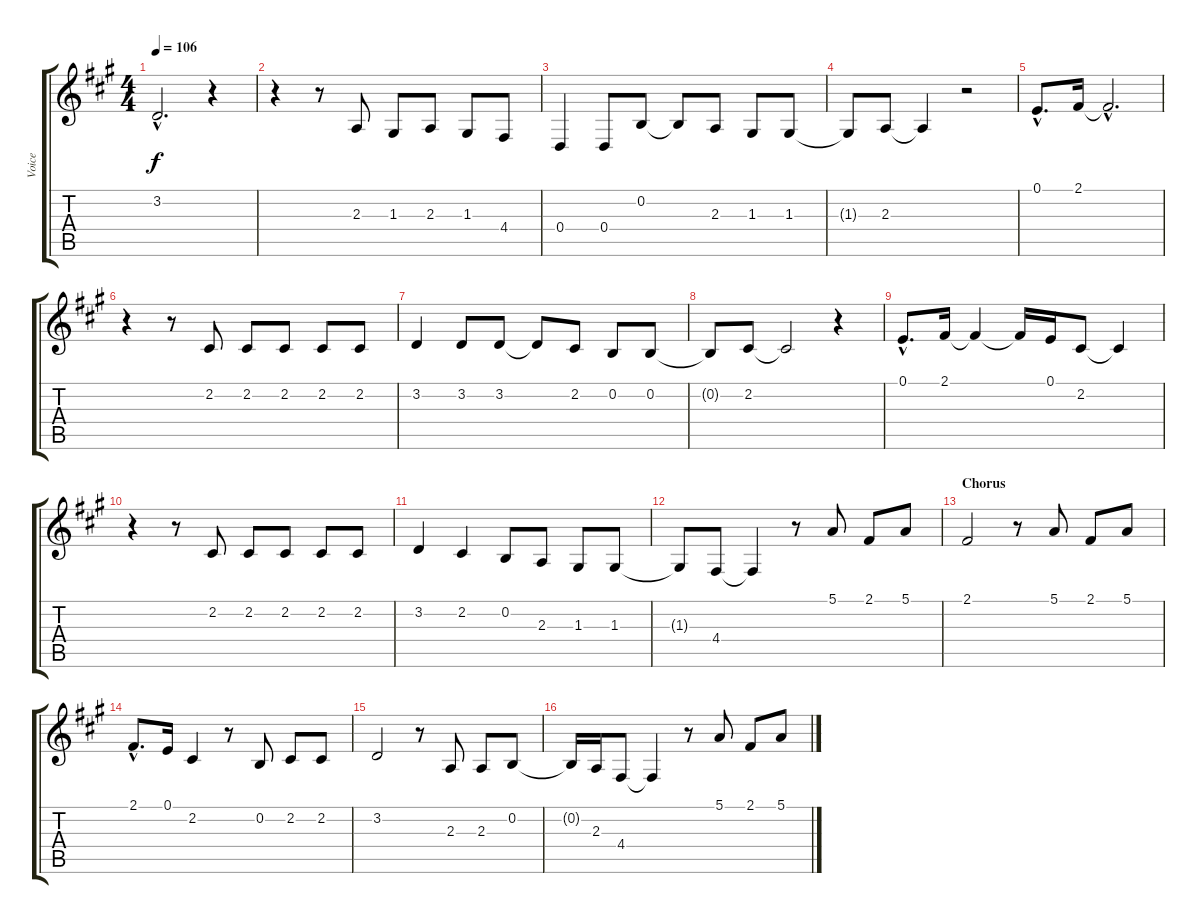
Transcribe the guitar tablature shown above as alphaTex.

\track ("Voice" "Voice") {instrument lead5charang}
\staff {score tabs}
\tuning (E4 B3 G3 D3 A2 E2) {hide}
\ts (4 4)
\tempo 106
\clef g2
\ks a
3.2{hac}.2{d dy f} r.4 |
r.4 r.8 2.3.8 1.3.8 2.3.8 1.3.8 4.4.8 |
0.4.4 0.4.8 0.2.8 0.2{t}.8 2.3.8 1.3.8 1.3.8 |
1.3{t}.8 2.3.8 2.3{t}.4 r.2 |
0.1{hac}.8{d} 2.1.16 2.1{hac t}.2{d} |
r.4 r.8 2.2.8 2.2.8 2.2.8 2.2.8 2.2.8 |
3.2.4 3.2.8 3.2.8 3.2{t}.8 2.2.8 0.2.8 0.2.8 |
0.2{t}.8 2.2.8 2.2{t}.2 r.4 |
0.1{hac}.8{d} 2.1.16 2.1{t}.4 2.1{t}.16 0.1.16 2.2.8 2.2{t}.4 |
r.4 r.8 2.2.8 2.2.8 2.2.8 2.2.8 2.2.8 |
3.2.4 2.2.4 0.2.8 2.3.8 1.3.8 1.3.8 |
1.3{t}.8 4.4.8 4.4{t}.4 r.8 5.1.8 2.1.8 5.1.8 |
\section ("" "Chorus")
2.1.2 r.8 5.1.8 2.1.8 5.1.8 |
2.1{hac}.8{d} 0.1.16 2.2.4 r.8 0.2.8 2.2.8 2.2.8 |
3.2.2 r.8 2.3.8 2.3.8 0.2.8 |
0.2{t}.16 2.3.16 4.4.8 4.4{t}.4 r.8 5.1.8 2.1.8 5.1.8
